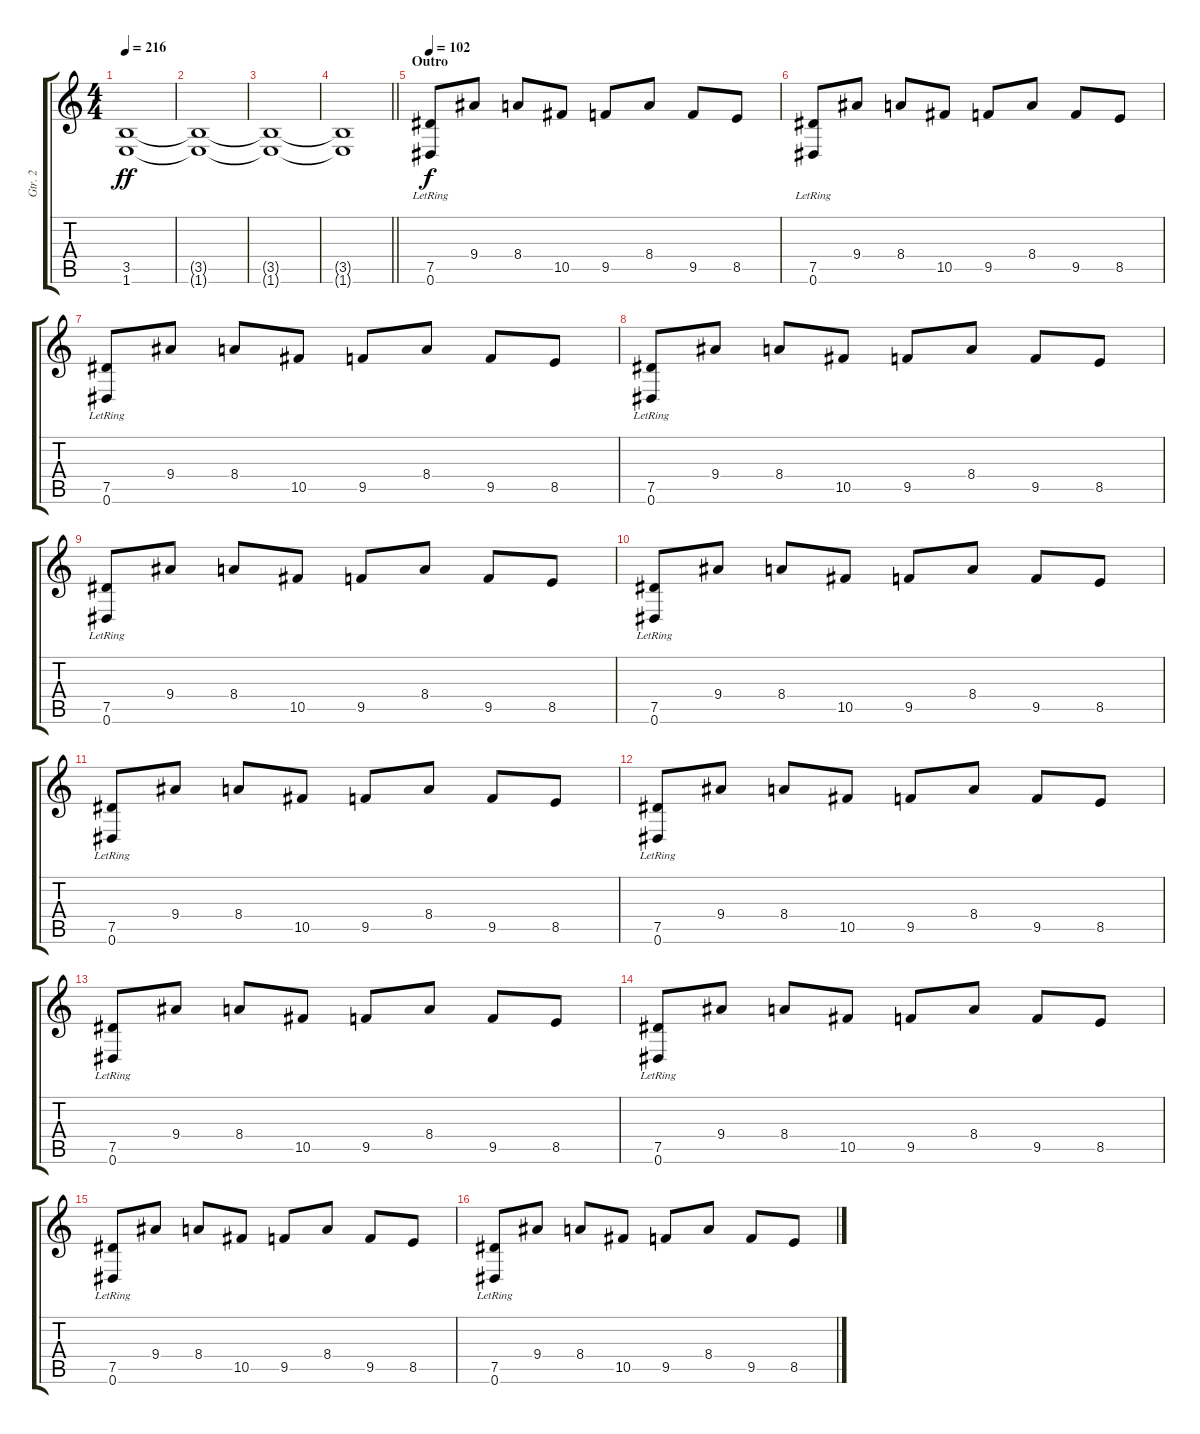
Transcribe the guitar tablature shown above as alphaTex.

\track ("Gtr. 2" "Gtr. 2") {instrument overdrivenguitar}
\staff {score tabs}
\tuning (Eb4 Bb3 Gb3 Db3 Ab2 Eb2) {hide}
\ts (4 4)
\tempo 216
\clef g2
\ks c
(3.5 1.6).1{dy ff} |
(3.5{t} 1.6{t}).1 |
(3.5{t} 1.6{t}).1 |
\barLineRight lightlight
(3.5{t} 1.6{t}).1 |
\section ("" "Outro")
\tempo 102
(7.5 0.6{lr}).8{dy f} 9.4.8 8.4.8 10.5.8 9.5.8 8.4.8 9.5.8 8.5.8 |
(7.5 0.6{lr}).8 9.4.8 8.4.8 10.5.8 9.5.8 8.4.8 9.5.8 8.5.8 |
(7.5 0.6{lr}).8 9.4.8 8.4.8 10.5.8 9.5.8 8.4.8 9.5.8 8.5.8 |
(7.5 0.6{lr}).8 9.4.8 8.4.8 10.5.8 9.5.8 8.4.8 9.5.8 8.5.8 |
(7.5 0.6{lr}).8 9.4.8 8.4.8 10.5.8 9.5.8 8.4.8 9.5.8 8.5.8 |
(7.5 0.6{lr}).8 9.4.8 8.4.8 10.5.8 9.5.8 8.4.8 9.5.8 8.5.8 |
(7.5 0.6{lr}).8 9.4.8 8.4.8 10.5.8 9.5.8 8.4.8 9.5.8 8.5.8 |
(7.5 0.6{lr}).8 9.4.8 8.4.8 10.5.8 9.5.8 8.4.8 9.5.8 8.5.8 |
(7.5 0.6{lr}).8 9.4.8 8.4.8 10.5.8 9.5.8 8.4.8 9.5.8 8.5.8 |
(7.5 0.6{lr}).8 9.4.8 8.4.8 10.5.8 9.5.8 8.4.8 9.5.8 8.5.8 |
(7.5 0.6{lr}).8 9.4.8 8.4.8 10.5.8 9.5.8 8.4.8 9.5.8 8.5.8 |
(7.5 0.6{lr}).8 9.4.8 8.4.8 10.5.8 9.5.8 8.4.8 9.5.8 8.5.8
